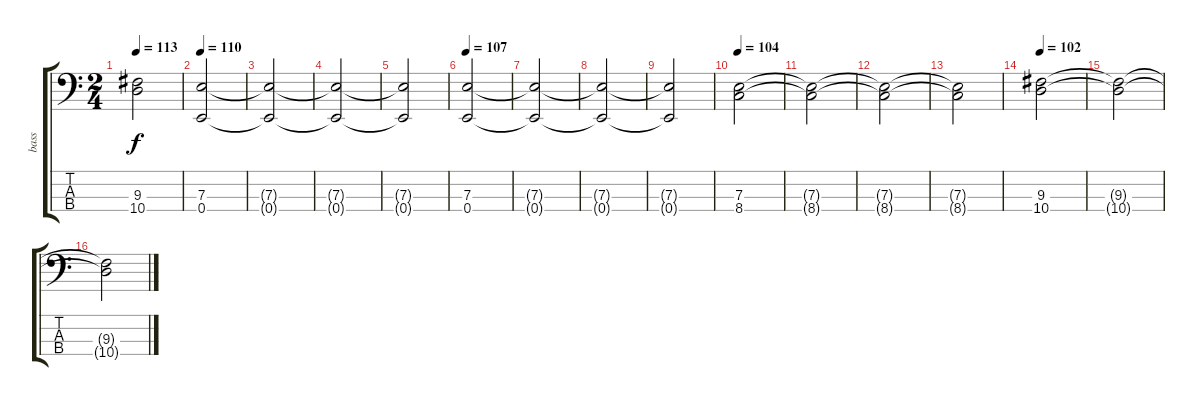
\track ("bass" "bass") {instrument electricbassfinger}
\staff {score tabs}
\tuning (G2 D2 A1 E1) {hide}
\ts (2 4)
\tempo 113
\clef f4
\ks c
(9.3{t} 10.4{t}).2{dy f} |
\tempo 110
(7.3 0.4).2 |
(7.3{t} 0.4{t}).2 |
(7.3{t} 0.4{t}).2 |
(7.3{t} 0.4{t}).2 |
\tempo 107
(7.3 0.4).2 |
(7.3{t} 0.4{t}).2 |
(7.3{t} 0.4{t}).2 |
(7.3{t} 0.4{t}).2 |
\tempo 104
(7.3 8.4).2 |
(7.3{t} 8.4{t}).2 |
(7.3{t} 8.4{t}).2 |
(7.3{t} 8.4{t}).2 |
\tempo 102
(9.3 10.4).2 |
(9.3{t} 10.4{t}).2 |
(9.3{t} 10.4{t}).2
